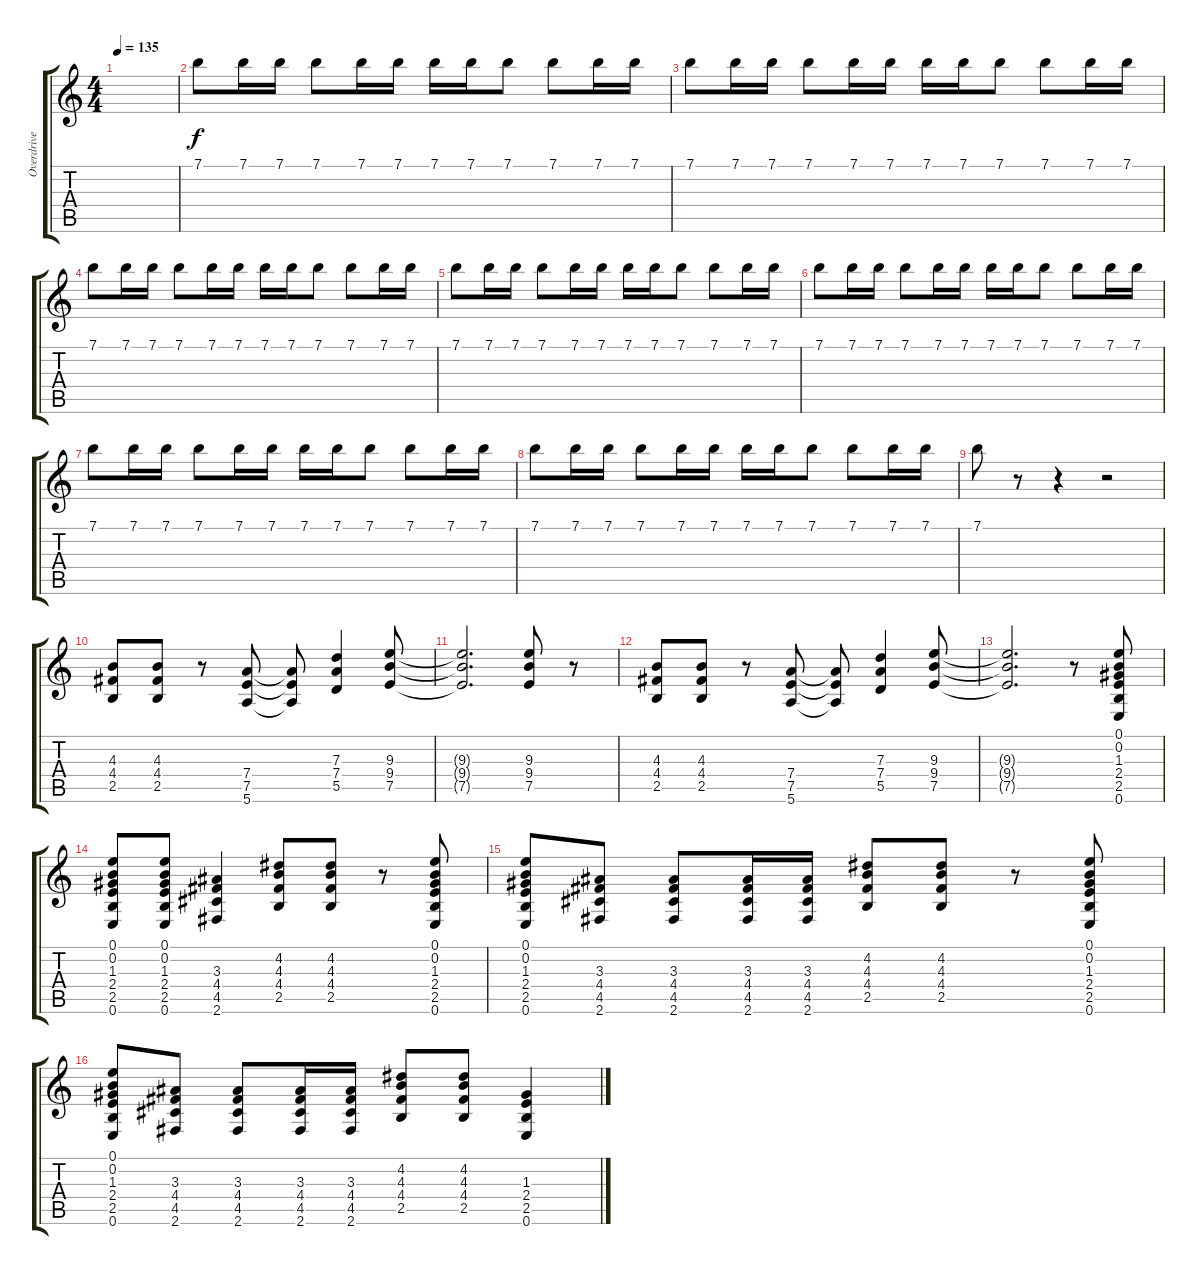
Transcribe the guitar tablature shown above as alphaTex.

\track ("Overdrive (Pete)" "Overdrive ") {instrument overdrivenguitar}
\staff {score tabs}
\tuning (E4 B3 G3 D3 A2 E2) {hide}
\ts (4 4)
\tempo 135
\clef g2
\ks c
|
7.1.8 7.1.16 7.1.16 7.1.8 7.1.16 7.1.16 7.1.16 7.1.16 7.1.8 7.1.8 7.1.16 7.1.16 |
7.1.8 7.1.16 7.1.16 7.1.8 7.1.16 7.1.16 7.1.16 7.1.16 7.1.8 7.1.8 7.1.16 7.1.16 |
7.1.8 7.1.16 7.1.16 7.1.8 7.1.16 7.1.16 7.1.16 7.1.16 7.1.8 7.1.8 7.1.16 7.1.16 |
7.1.8 7.1.16 7.1.16 7.1.8 7.1.16 7.1.16 7.1.16 7.1.16 7.1.8 7.1.8 7.1.16 7.1.16 |
7.1.8 7.1.16 7.1.16 7.1.8 7.1.16 7.1.16 7.1.16 7.1.16 7.1.8 7.1.8 7.1.16 7.1.16 |
7.1.8 7.1.16 7.1.16 7.1.8 7.1.16 7.1.16 7.1.16 7.1.16 7.1.8 7.1.8 7.1.16 7.1.16 |
7.1.8 7.1.16 7.1.16 7.1.8 7.1.16 7.1.16 7.1.16 7.1.16 7.1.8 7.1.8 7.1.16 7.1.16 |
7.1.8 r.8 r.4 r.2 |
(4.3 4.4 2.5).8 (4.3 4.4 2.5).8 r.8 (7.4 7.5 5.6).8 (7.4{t} 7.5{t} 5.6{t}).8 (7.3 7.4 5.5).4 (9.3 9.4 7.5).8 |
(9.3{t} 9.4{t} 7.5{t}).2{d} (9.3 9.4 7.5).8 r.8 |
(4.3 4.4 2.5).8 (4.3 4.4 2.5).8 r.8 (7.4 7.5 5.6).8 (7.4{t} 7.5{t} 5.6{t}).8 (7.3 7.4 5.5).4 (9.3 9.4 7.5).8 |
(9.3{t} 9.4{t} 7.5{t}).2{d} r.8 (0.1 0.2 1.3 2.4 2.5 0.6).8 |
(0.1 0.2 1.3 2.4 2.5 0.6).8 (0.1 0.2 1.3 2.4 2.5 0.6).8 (3.3 4.4 4.5 2.6).4 (4.2 4.3 4.4 2.5).8 (4.2 4.3 4.4 2.5).8 r.8 (0.1 0.2 1.3 2.4 2.5 0.6).8 |
(0.1 0.2 1.3 2.4 2.5 0.6).8 (3.3 4.4 4.5 2.6).8 (3.3 4.4 4.5 2.6).8 (3.3 4.4 4.5 2.6).16 (3.3 4.4 4.5 2.6).16 (4.2 4.3 4.4 2.5).8 (4.2 4.3 4.4 2.5).8 r.8 (0.1 0.2 1.3 2.4 2.5 0.6).8 |
(0.1 0.2 1.3 2.4 2.5 0.6).8 (3.3 4.4 4.5 2.6).8 (3.3 4.4 4.5 2.6).8 (3.3 4.4 4.5 2.6).16 (3.3 4.4 4.5 2.6).16 (4.2 4.3 4.4 2.5).8 (4.2 4.3 4.4 2.5).8 (1.3 2.4 2.5 0.6).4
